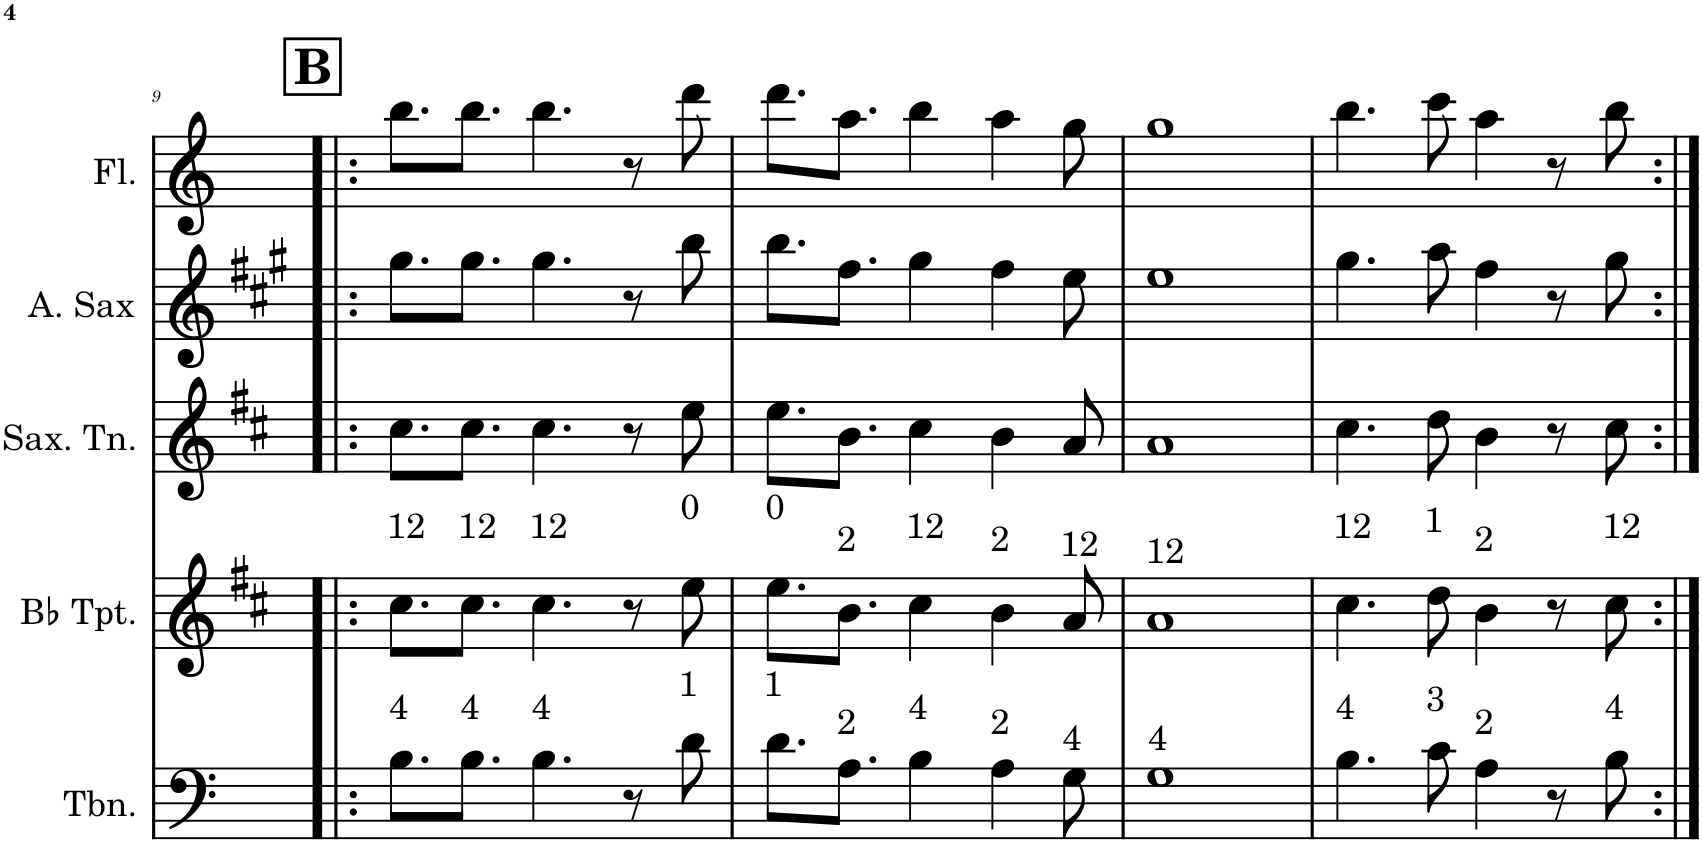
**kern	**kern	**kern	**kern	**kern
*part5	*part4	*part3	*part2	*part1
*staff5	*staff4	*staff3	*staff2	*staff1
*I"Trombone	*I"Bb Trumpet	*I"Saxofone Tenor	*I"Saxofone Alto	*I"Flauta Transversal
*I'Tbn.	*I'Bb Tpt.	*I'Sax. Tn.	*	*I'Fl.
!!LO:PB:g=z
*clefF4	*clefG2	*clefG2	*clefG2	*clefG2
*	*Trd1c2	*Trd8c14	*Trd5c9	*
*k[]	*k[f#c#]	*k[f#c#]	*k[f#c#g#]	*k[]
*M4/4	*M4/4	*M4/4	*M4/4	*M4/4
!!LO:REH:place=s1:a:B:cj:fs=14:t=B
=9!|:	=9!|:	=9!|:	=9!|:	=9!|:
!	!LO:TX:a:t=12	!	!	!
!LO:TX:a:t=4	!	!	!	!
8.B\L	8.cc#\L	8.cc#\L	8.gg#\L	8.bb\L
!	!LO:TX:a:t=12	!	!	!
!LO:TX:a:t=4	!	!	!	!
8.B\J	8.cc#\J	8.cc#\J	8.gg#\J	8.bb\J
!	!LO:TX:a:t=12	!	!	!
!LO:TX:a:t=4	!	!	!	!
4.B\	4.cc#\	4.cc#\	4.gg#\	4.bb\
8r	8r	8r	8r	8r
!	!LO:TX:a:t=0	!	!	!
!LO:TX:a:t=1	!	!	!	!
8d\	8ee\	8ee\	8bb\	8ddd\
=10	=10	=10	=10	=10
!	!LO:TX:a:t=0	!	!	!
!LO:TX:a:t=1	!	!	!	!
8.d\L	8.ee\L	8.ee\L	8.bb\L	8.ddd\L
!	!LO:TX:a:t=2	!	!	!
!LO:TX:a:t=2	!	!	!	!
8.A\J	8.b\J	8.b\J	8.ff#\J	8.aa\J
!	!LO:TX:a:t=12	!	!	!
!LO:TX:a:t=4	!	!	!	!
4B\	4cc#\	4cc#\	4gg#\	4bb\
!	!LO:TX:a:t=2	!	!	!
!LO:TX:a:t=2	!	!	!	!
4A\	4b\	4b\	4ff#\	4aa\
!	!LO:TX:a:t=12	!	!	!
!LO:TX:a:t=4	!	!	!	!
8G\	8a/	8a/	8ee\	8gg\
=11	=11	=11	=11	=11
!	!LO:TX:a:t=12	!	!	!
!LO:TX:a:t=4	!	!	!	!
1G	1a	1a	1ee	1gg
=12	=12	=12	=12	=12
!	!LO:TX:a:t=12	!	!	!
!LO:TX:a:t=4	!	!	!	!
4.B\	4.cc#\	4.cc#\	4.gg#\	4.bb\
!	!LO:TX:a:t=1	!	!	!
!LO:TX:a:t=3	!	!	!	!
8c\	8dd\	8dd\	8aa\	8ccc\
!	!LO:TX:a:t=2	!	!	!
!LO:TX:a:t=2	!	!	!	!
4A\	4b\	4b\	4ff#\	4aa\
8r	8r	8r	8r	8r
!	!LO:TX:a:t=12	!	!	!
!LO:TX:a:t=4	!	!	!	!
8B\	8cc#\	8cc#\	8gg#\	8bb\
=:|!	=:|!	=:|!	=:|!	=:|!
*-	*-	*-	*-	*-
